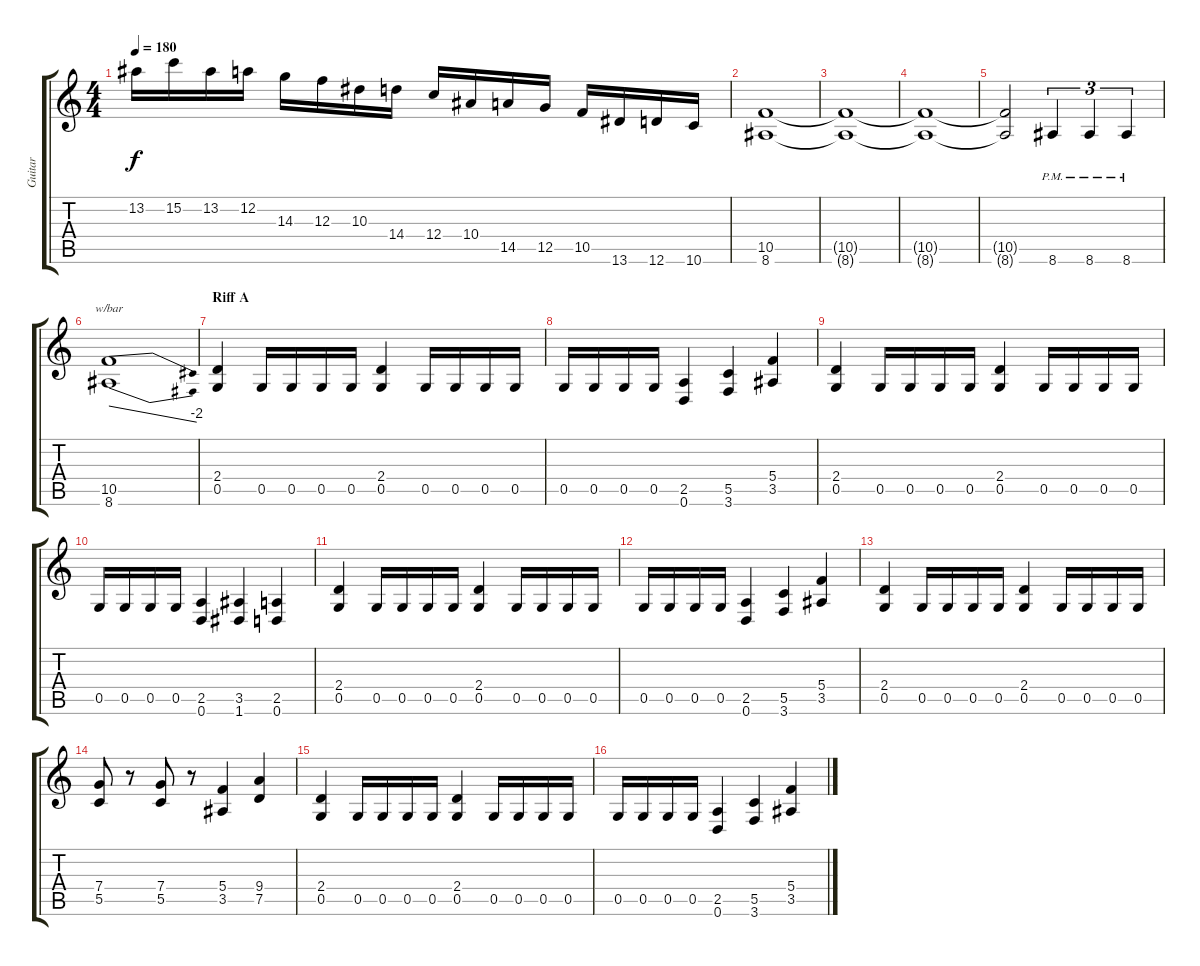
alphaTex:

\track ("Guitar" "Guitar") {instrument distortionguitar}
\staff {score tabs}
\tuning (D4 A3 F3 C3 G2 D2) {hide}
\ts (4 4)
\tempo 180
\clef g2
\ks c
13.2.16{dy f} 15.2.16 13.2.16 12.2.16 14.3.16 12.3.16 10.3.16 14.4.16 12.4.16 10.4.16 14.5.16 12.5.16 10.5.16 13.6.16 12.6.16 10.6.16 |
(10.5 8.6).1 |
(10.5{t} 8.6{t}).1 |
(10.5{t} 8.6{t}).1 |
(10.5{t} 8.6{t}).2 8.6{pm}.4{tu (3 2)} 8.6{pm}.4{tu (3 2)} 8.6{pm}.4{tu (3 2)} |
(10.5 8.6).1{tbe (dive default 0 0 60 -8)} |
\section ("" "Riff A")
(2.4 0.5).4 0.5.16 0.5.16 0.5.16 0.5.16 (2.4 0.5).4 0.5.16 0.5.16 0.5.16 0.5.16 |
0.5.16 0.5.16 0.5.16 0.5.16 (2.5 0.6).4 (5.5 3.6).4 (5.4 3.5).4 |
(2.4 0.5).4 0.5.16 0.5.16 0.5.16 0.5.16 (2.4 0.5).4 0.5.16 0.5.16 0.5.16 0.5.16 |
0.5.16 0.5.16 0.5.16 0.5.16 (2.5 0.6).4 (3.5 1.6).4 (2.5 0.6).4 |
(2.4 0.5).4 0.5.16 0.5.16 0.5.16 0.5.16 (2.4 0.5).4 0.5.16 0.5.16 0.5.16 0.5.16 |
0.5.16 0.5.16 0.5.16 0.5.16 (2.5 0.6).4 (5.5 3.6).4 (5.4 3.5).4 |
(2.4 0.5).4 0.5.16 0.5.16 0.5.16 0.5.16 (2.4 0.5).4 0.5.16 0.5.16 0.5.16 0.5.16 |
(7.4 5.5).8 r.8 (7.4 5.5).8 r.8 (5.4 3.5).4 (9.4 7.5).4 |
(2.4 0.5).4 0.5.16 0.5.16 0.5.16 0.5.16 (2.4 0.5).4 0.5.16 0.5.16 0.5.16 0.5.16 |
0.5.16 0.5.16 0.5.16 0.5.16 (2.5 0.6).4 (5.5 3.6).4 (5.4 3.5).4
